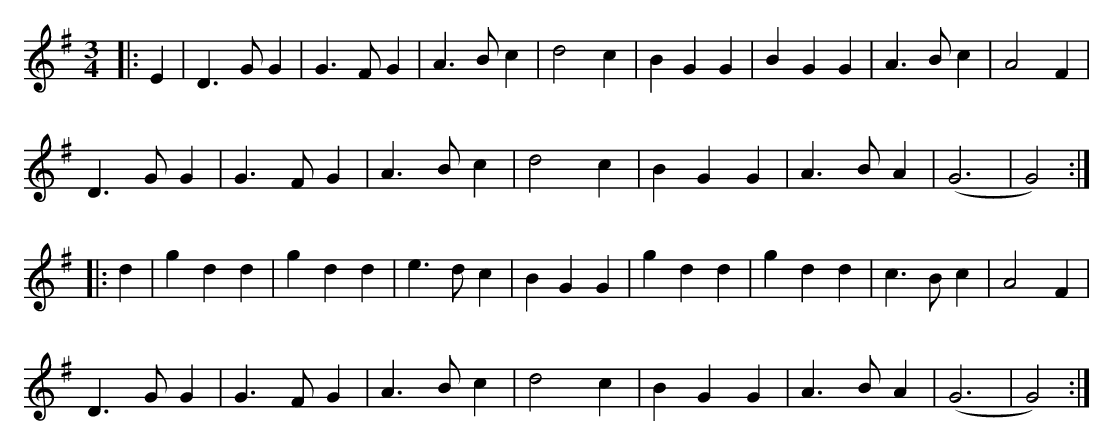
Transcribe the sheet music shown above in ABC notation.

X:1
M:3/4
K:G
|:E2|D3 G G2|G3 F G2|A3 B c2|d4 c2|B2 G2 G2|B2 G2 G2|A3 B c2|A4 F2|
D3 G G2|G3 F G2|A3 B c2|d4 c2|B2 G2 G2|A3 B A2|(G6|G4):|
|:d2|g2 d2 d2|g2 d2 d2|e3 d c2|B2 G2 G2|g2 d2 d2|g2 d2 d2|c3 B c2|A4 F2|
D3 G G2|G3 F G2|A3 B c2|d4 c2|B2 G2 G2|A3 B A2|(G6|G4):|
